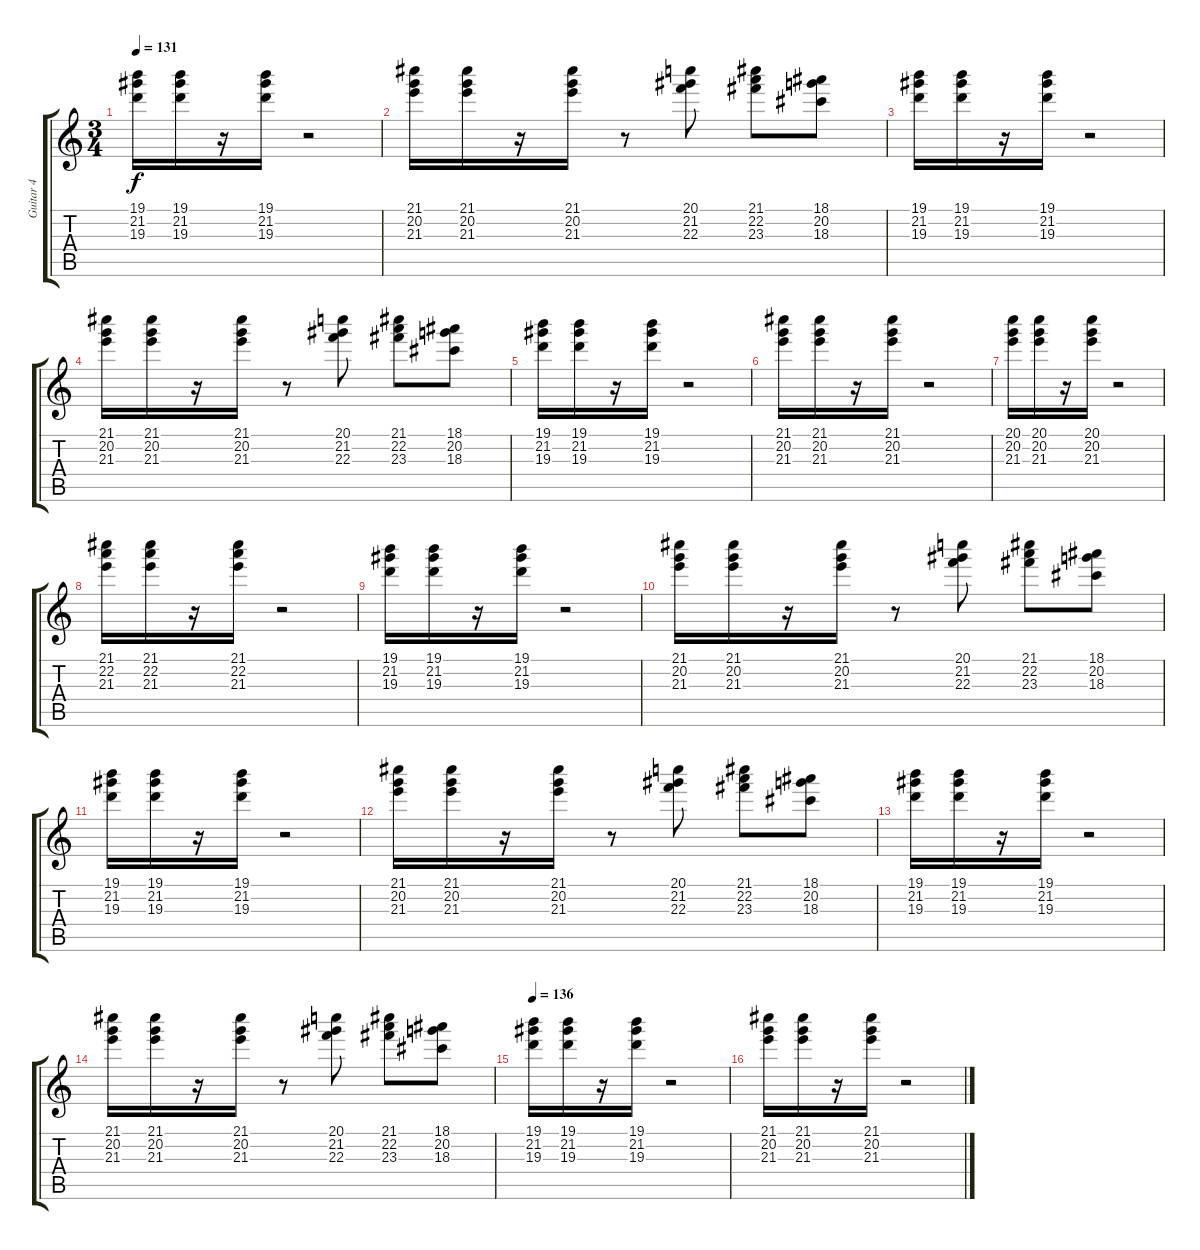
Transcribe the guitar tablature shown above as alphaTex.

\track ("Guitar 4" "Guitar 4") {instrument electricguitarclean}
\staff {score tabs}
\tuning (E4 B3 G3 D3 A2 E2) {hide}
\ts (3 4)
\tempo 131
\clef g2
\ks c
(19.1 21.2 19.3).16{dy f} (19.1 21.2 19.3).16 r.16 (19.1 21.2 19.3).16 r.2 |
(21.1 20.2 21.3).16 (21.1 20.2 21.3).16 r.16 (21.1 20.2 21.3).16 r.8 (20.1 21.2 22.3).8 (21.1 22.2 23.3).8 (18.1 20.2 18.3).8 |
(19.1 21.2 19.3).16 (19.1 21.2 19.3).16 r.16 (19.1 21.2 19.3).16 r.2 |
(21.1 20.2 21.3).16 (21.1 20.2 21.3).16 r.16 (21.1 20.2 21.3).16 r.8 (20.1 21.2 22.3).8 (21.1 22.2 23.3).8 (18.1 20.2 18.3).8 |
(19.1 21.2 19.3).16 (19.1 21.2 19.3).16 r.16 (19.1 21.2 19.3).16 r.2 |
(21.1 20.2 21.3).16 (21.1 20.2 21.3).16 r.16 (21.1 20.2 21.3).16 r.2 |
(20.1 20.2 21.3).16 (20.1 20.2 21.3).16 r.16 (20.1 20.2 21.3).16 r.2 |
(21.1 22.2 21.3).16 (21.1 22.2 21.3).16 r.16 (21.1 22.2 21.3).16 r.2 |
(19.1 21.2 19.3).16 (19.1 21.2 19.3).16 r.16 (19.1 21.2 19.3).16 r.2 |
(21.1 20.2 21.3).16 (21.1 20.2 21.3).16 r.16 (21.1 20.2 21.3).16 r.8 (20.1 21.2 22.3).8 (21.1 22.2 23.3).8 (18.1 20.2 18.3).8 |
(19.1 21.2 19.3).16 (19.1 21.2 19.3).16 r.16 (19.1 21.2 19.3).16 r.2 |
(21.1 20.2 21.3).16 (21.1 20.2 21.3).16 r.16 (21.1 20.2 21.3).16 r.8 (20.1 21.2 22.3).8 (21.1 22.2 23.3).8 (18.1 20.2 18.3).8 |
(19.1 21.2 19.3).16 (19.1 21.2 19.3).16 r.16 (19.1 21.2 19.3).16 r.2 |
(21.1 20.2 21.3).16 (21.1 20.2 21.3).16 r.16 (21.1 20.2 21.3).16 r.8 (20.1 21.2 22.3).8 (21.1 22.2 23.3).8 (18.1 20.2 18.3).8 |
\tempo 136
(19.1 21.2 19.3).16 (19.1 21.2 19.3).16 r.16 (19.1 21.2 19.3).16 r.2 |
(21.1 20.2 21.3).16 (21.1 20.2 21.3).16 r.16 (21.1 20.2 21.3).16 r.2
